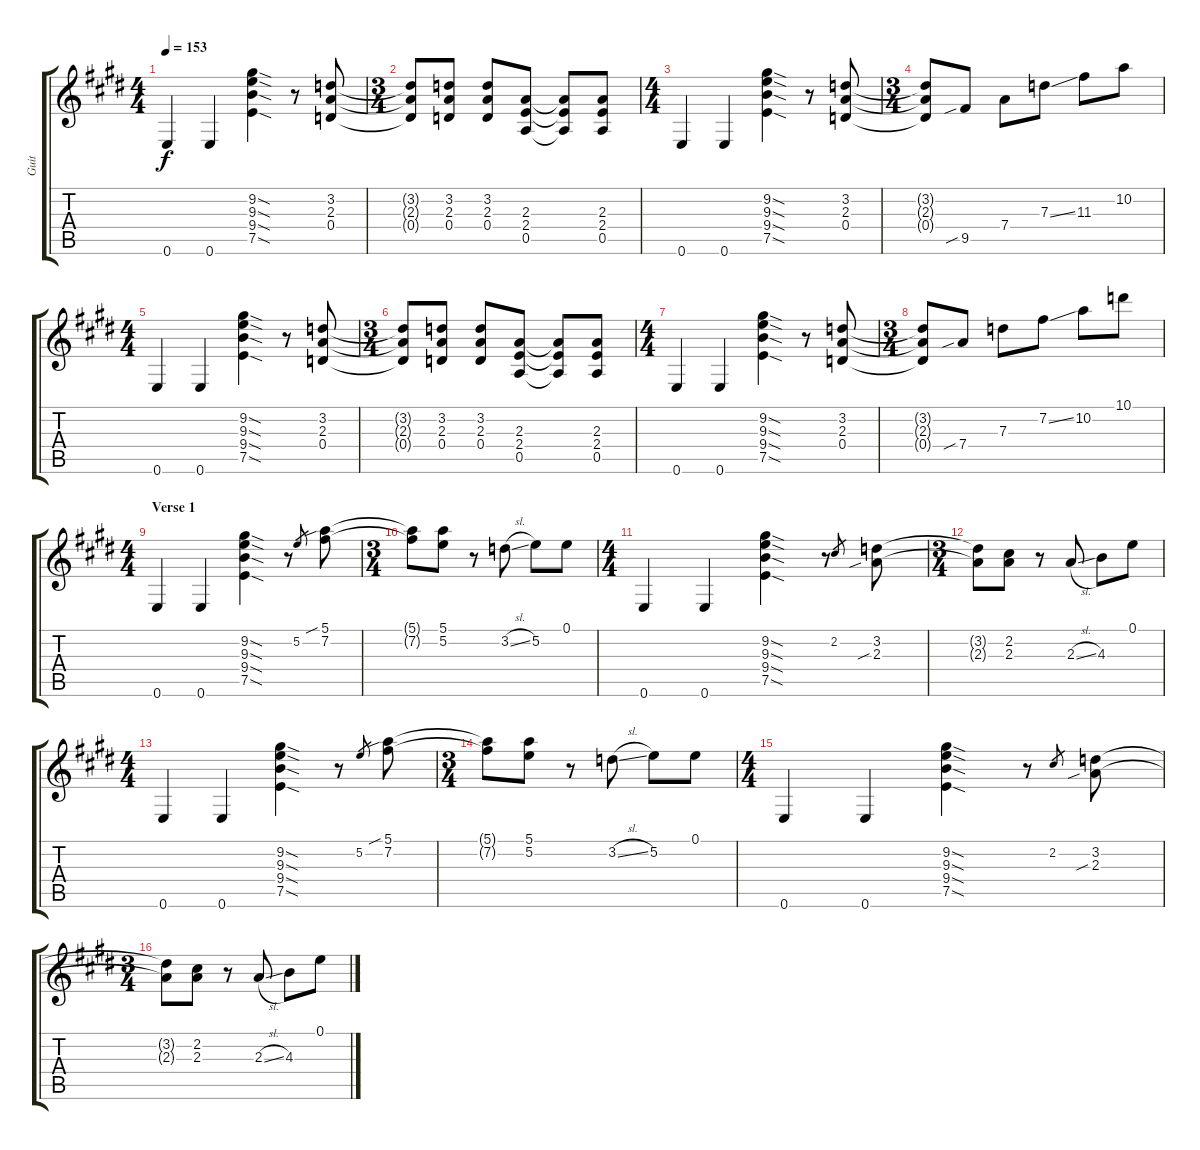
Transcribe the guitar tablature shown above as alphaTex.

\track ("Guit" "Guit") {instrument distortionguitar}
\staff {score tabs}
\tuning (E4 B3 G3 D3 A2 E2) {hide}
\ts (4 4)
\tempo 153
\clef g2
\ks e
0.6.4{dy f} 0.6.4 (9.2{sod} 9.3{sod} 9.4{sod} 7.5{sod}).4 r.8 (3.2 2.3 0.4).8 |
\ts (3 4)
(3.2{t} 2.3{t} 0.4{t}).8 (3.2 2.3 0.4).8 (3.2 2.3 0.4).8 (2.3 2.4 0.5).8 (2.3{t} 2.4{t} 0.5{t}).8 (2.3 2.4 0.5).8 |
\ts (4 4)
0.6.4 0.6.4 (9.2{sod} 9.3{sod} 9.4{sod} 7.5{sod}).4 r.8 (3.2 2.3 0.4).8 |
\ts (3 4)
(3.2{t} 2.3{t} 0.4{t}).8 9.5{sib}.8 7.4.8 7.3{ss}.8 11.3.8 10.2.8 |
\ts (4 4)
0.6.4 0.6.4 (9.2{sod} 9.3{sod} 9.4{sod} 7.5{sod}).4 r.8 (3.2 2.3 0.4).8 |
\ts (3 4)
(3.2{t} 2.3{t} 0.4{t}).8 (3.2 2.3 0.4).8 (3.2 2.3 0.4).8 (2.3 2.4 0.5).8 (2.3{t} 2.4{t} 0.5{t}).8 (2.3 2.4 0.5).8 |
\ts (4 4)
0.6.4 0.6.4 (9.2{sod} 9.3{sod} 9.4{sod} 7.5{sod}).4 r.8 (3.2 2.3 0.4).8 |
\ts (3 4)
(3.2{t} 2.3{t} 0.4{t}).8 7.4{sib}.8 7.3.8 7.2{ss}.8 10.2.8 10.1.8 |
\ts (4 4)
\section ("" "Verse 1")
0.6.4 0.6.4 (9.2{sod} 9.3{sod} 9.4{sod} 7.5{sod}).4 r.8 5.2.8{gr} (5.1{sib} 7.2).8 |
\ts (3 4)
(5.1{t} 7.2{t}).8 (5.1 5.2).8 r.8 3.2{sl}.8 5.2.8 0.1.8 |
\ts (4 4)
0.6.4 0.6.4 (9.2{sod} 9.3{sod} 9.4{sod} 7.5{sod}).4 r.8 2.2.8{gr} (3.2 2.3{sib}).8 |
\ts (3 4)
(3.2{t} 2.3{t}).8 (2.2 2.3).8 r.8 2.3{sl}.8 4.3.8 0.1.8 |
\ts (4 4)
0.6.4 0.6.4 (9.2{sod} 9.3{sod} 9.4{sod} 7.5{sod}).4 r.8 5.2.8{gr} (5.1{sib} 7.2).8 |
\ts (3 4)
(5.1{t} 7.2{t}).8 (5.1 5.2).8 r.8 3.2{sl}.8 5.2.8 0.1.8 |
\ts (4 4)
0.6.4 0.6.4 (9.2{sod} 9.3{sod} 9.4{sod} 7.5{sod}).4 r.8 2.2.8{gr} (3.2 2.3{sib}).8 |
\ts (3 4)
(3.2{t} 2.3{t}).8 (2.2 2.3).8 r.8 2.3{sl}.8 4.3.8 0.1.8
